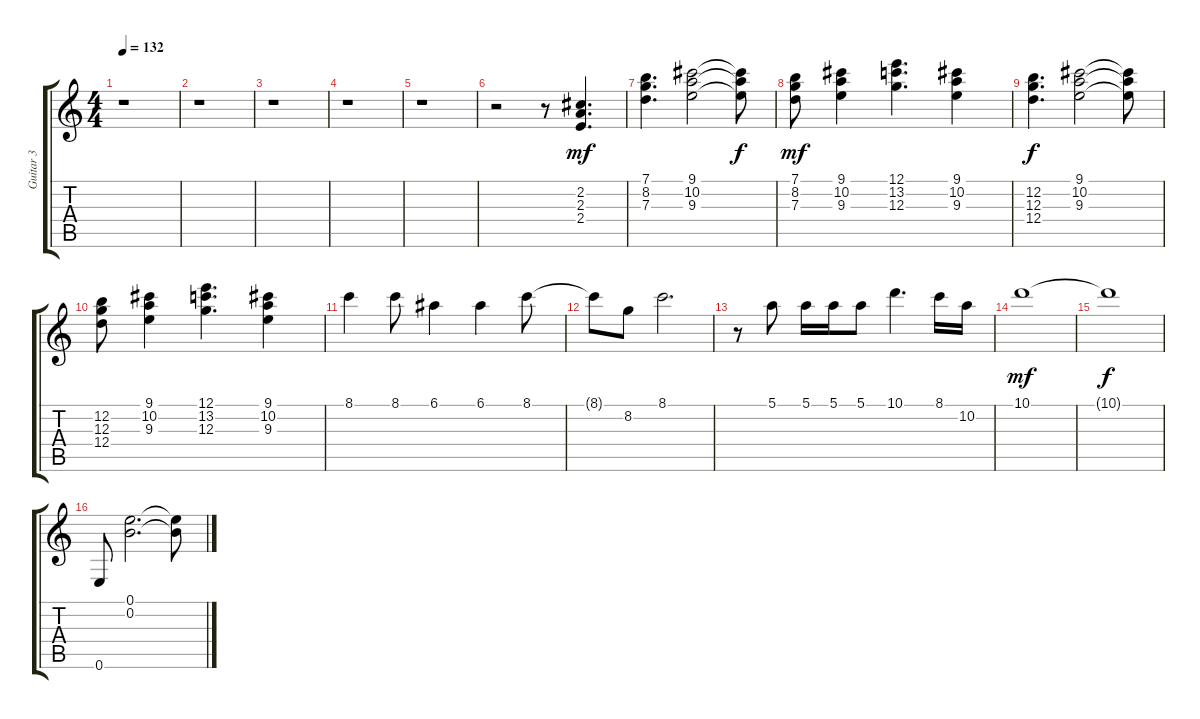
\track ("Guitar 3" "Guitar 3") {instrument distortionguitar}
\staff {score tabs}
\tuning (E4 B3 G3 D3 A2 E2) {hide}
\ts (4 4)
\tempo 132
\clef g2
\ks c
r.1{dy f} |
r.1 |
r.1 |
r.1 |
r.1 |
r.2 r.8 (2.2 2.3 2.4).4{d dy mf} |
(7.1 8.2 7.3).4{d} (9.1 10.2 9.3).2 (9.1{t} 10.2{t} 9.3{t}).8{dy f} |
(7.1 8.2 7.3).8{dy mf} (9.1 10.2 9.3).4 (12.1 13.2 12.3).4{d} (9.1 10.2 9.3).4 |
(12.2 12.3 12.4).4{d dy f} (9.1 10.2 9.3).2 (9.1{t} 10.2{t} 9.3{t}).8 |
(12.2 12.3 12.4).8 (9.1 10.2 9.3).4 (12.1 13.2 12.3).4{d} (9.1 10.2 9.3).4 |
8.1.4 8.1.8 6.1.4 6.1.4 8.1.8 |
8.1{t}.8 8.2.8 8.1.2{d} |
r.8 5.1.8 5.1.16 5.1.16 5.1.8 10.1.4{d} 8.1.16 10.2.16 |
10.1.1{dy mf volume 13} |
10.1{t}.1{dy f} |
0.6.8{volume 13} (0.1 0.2).2{d} (0.1{t} 0.2{t}).8
